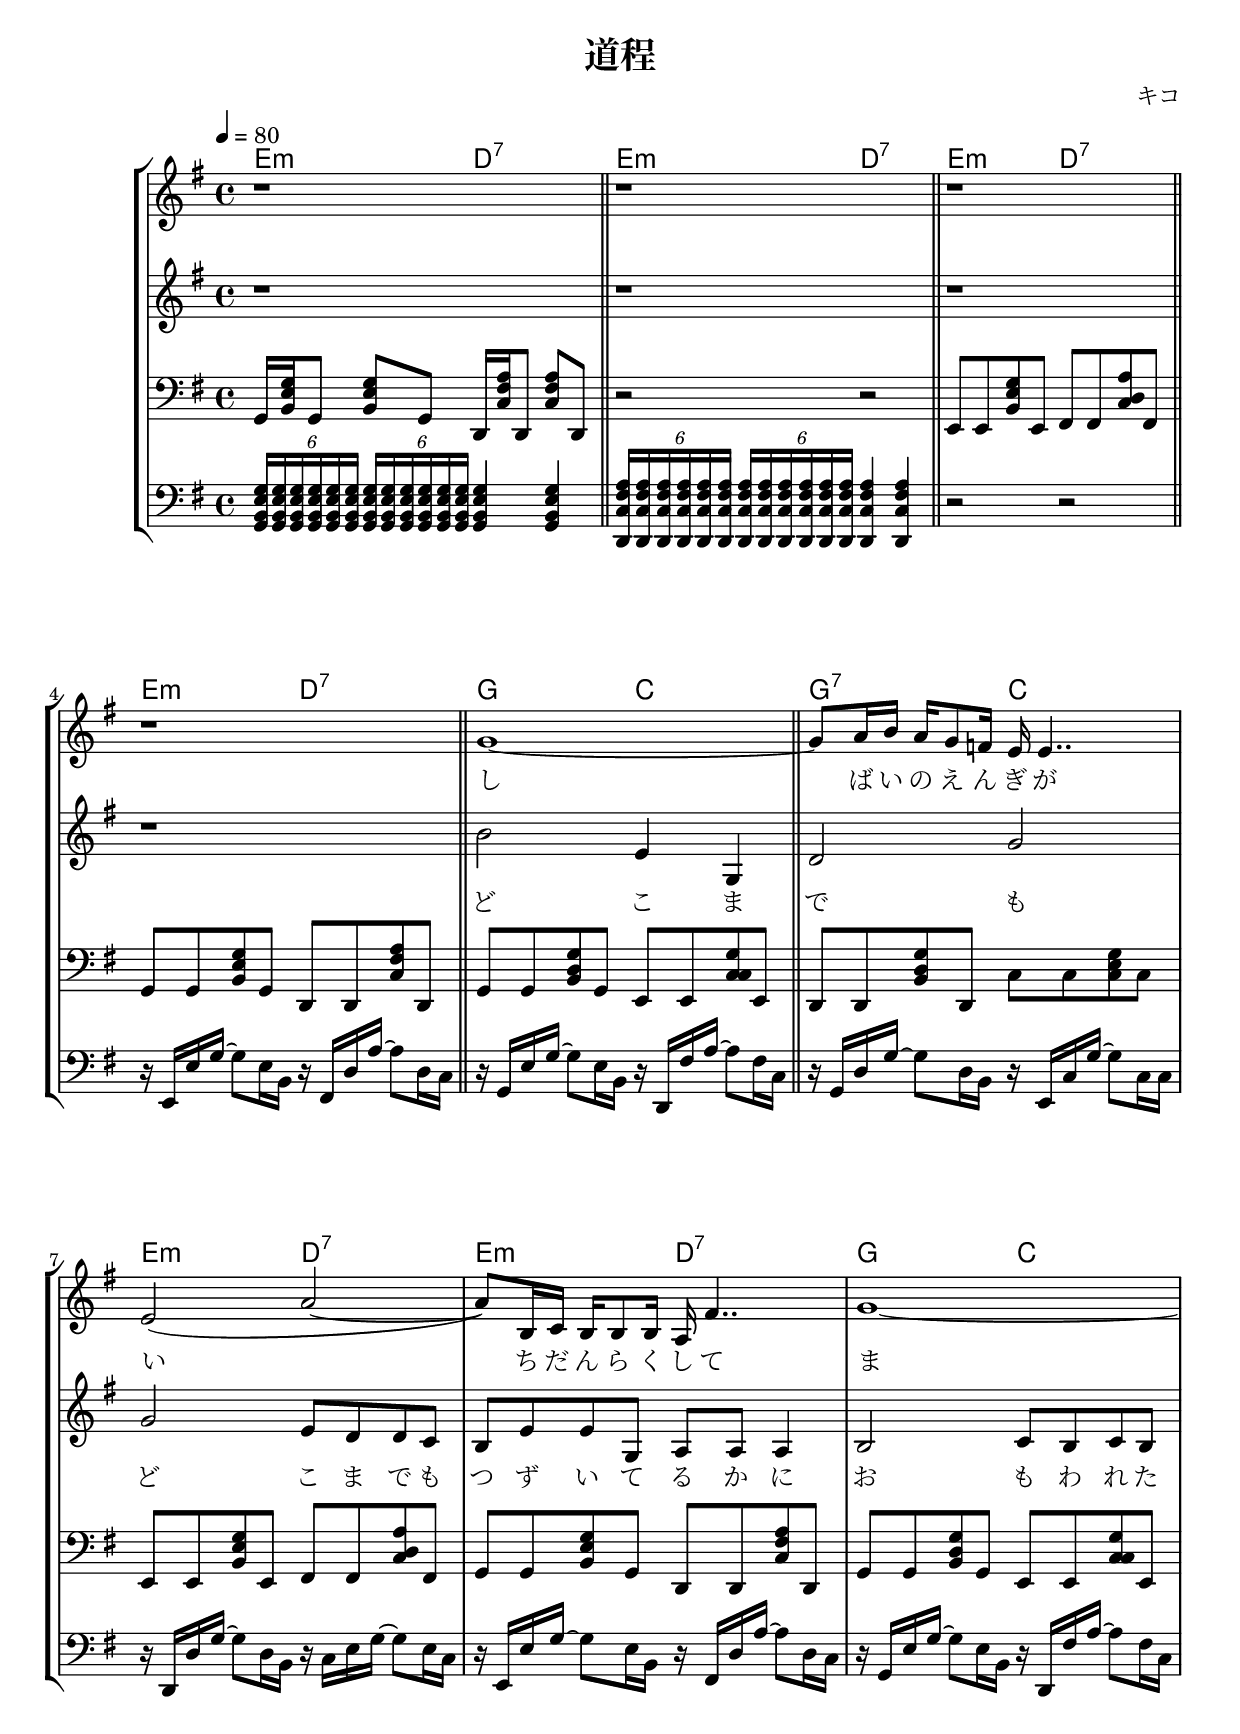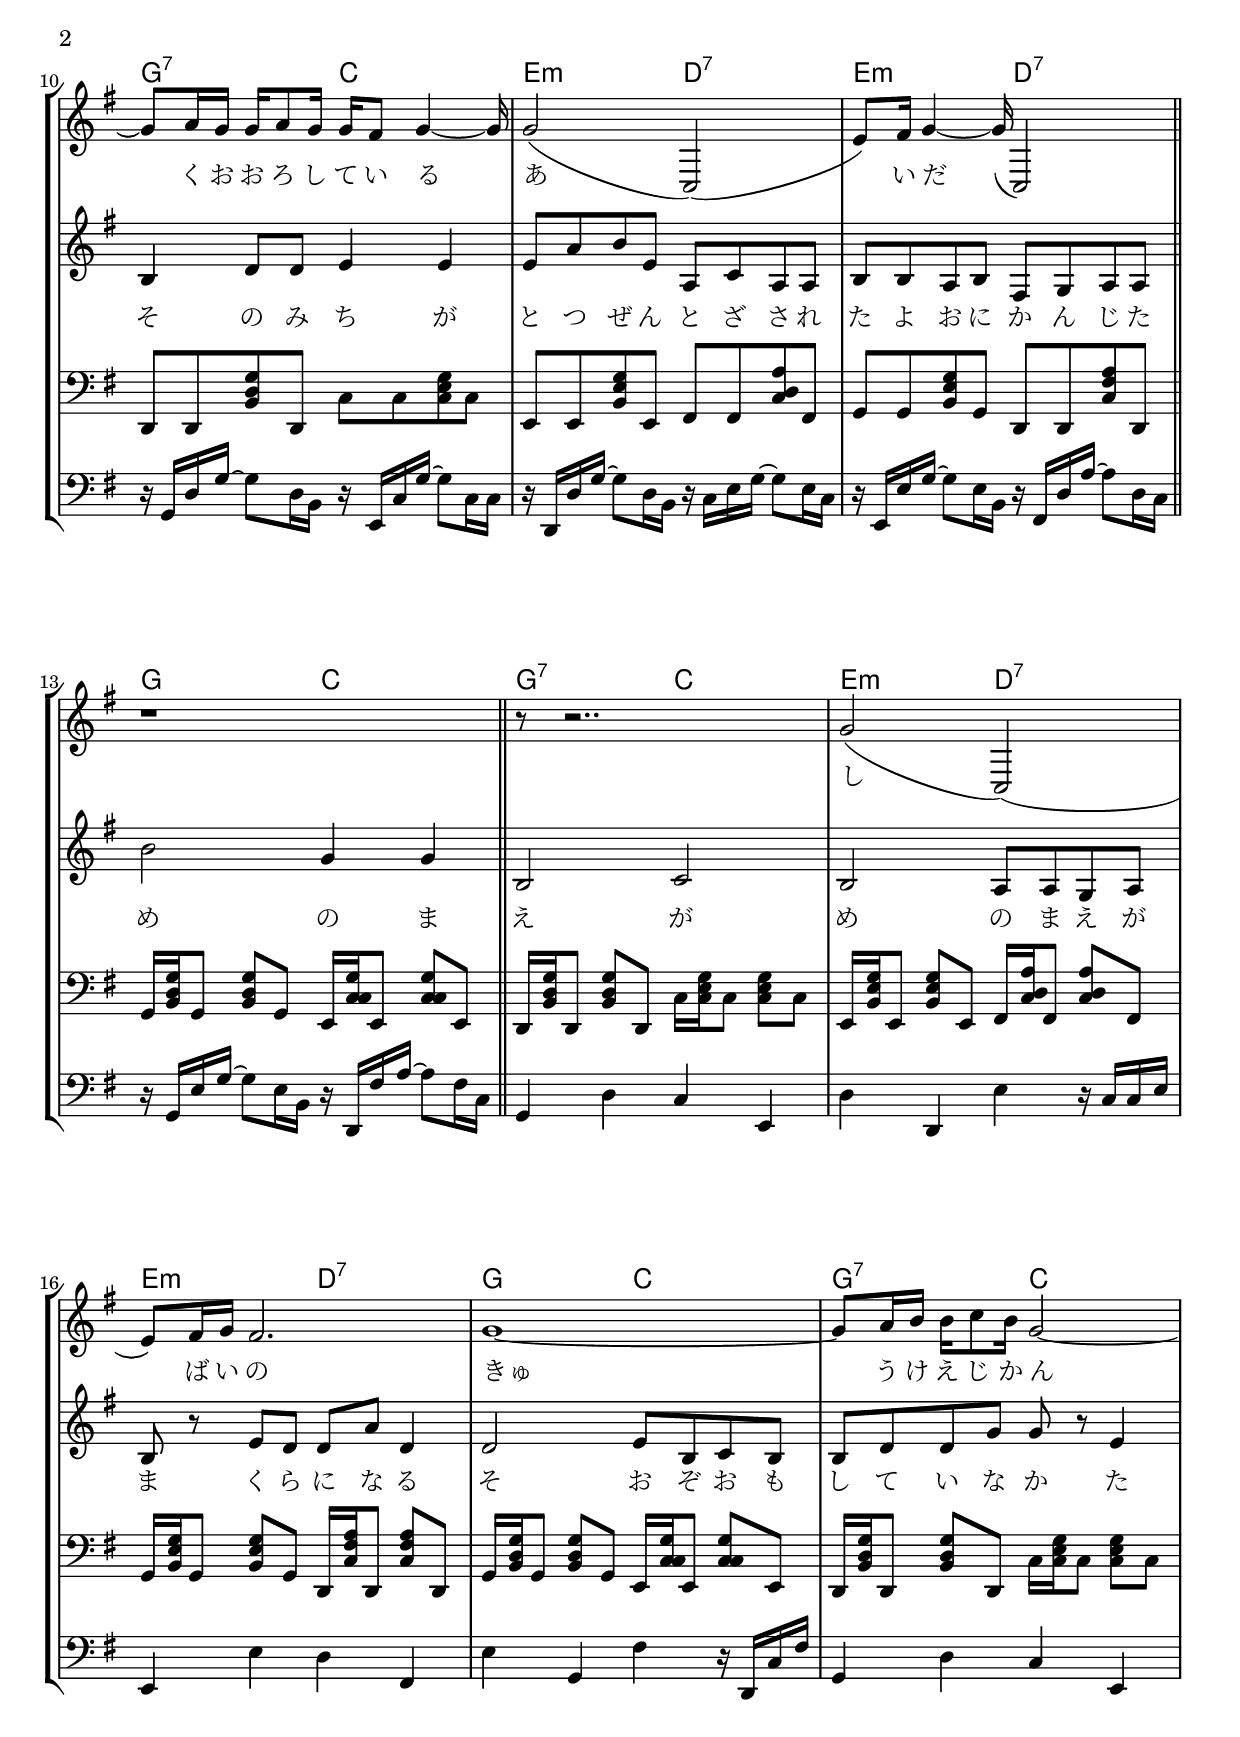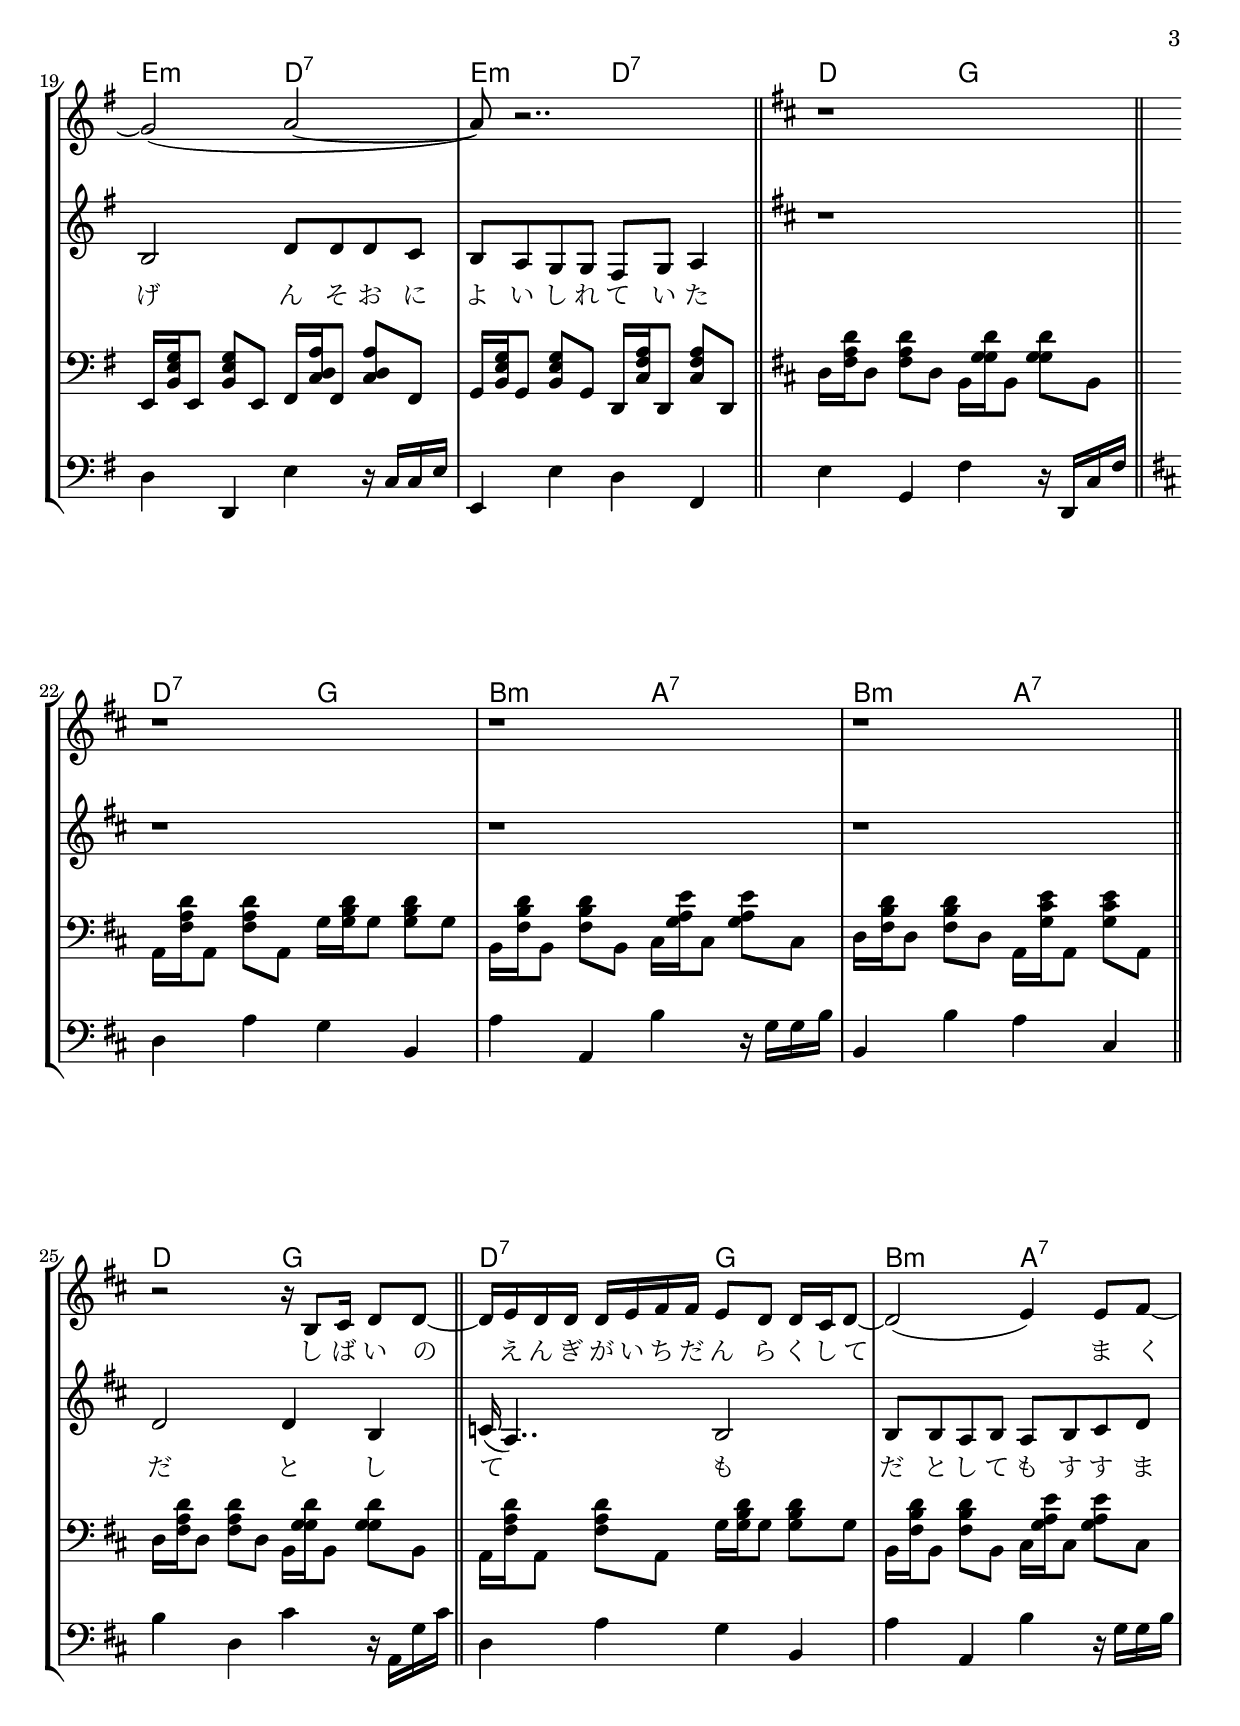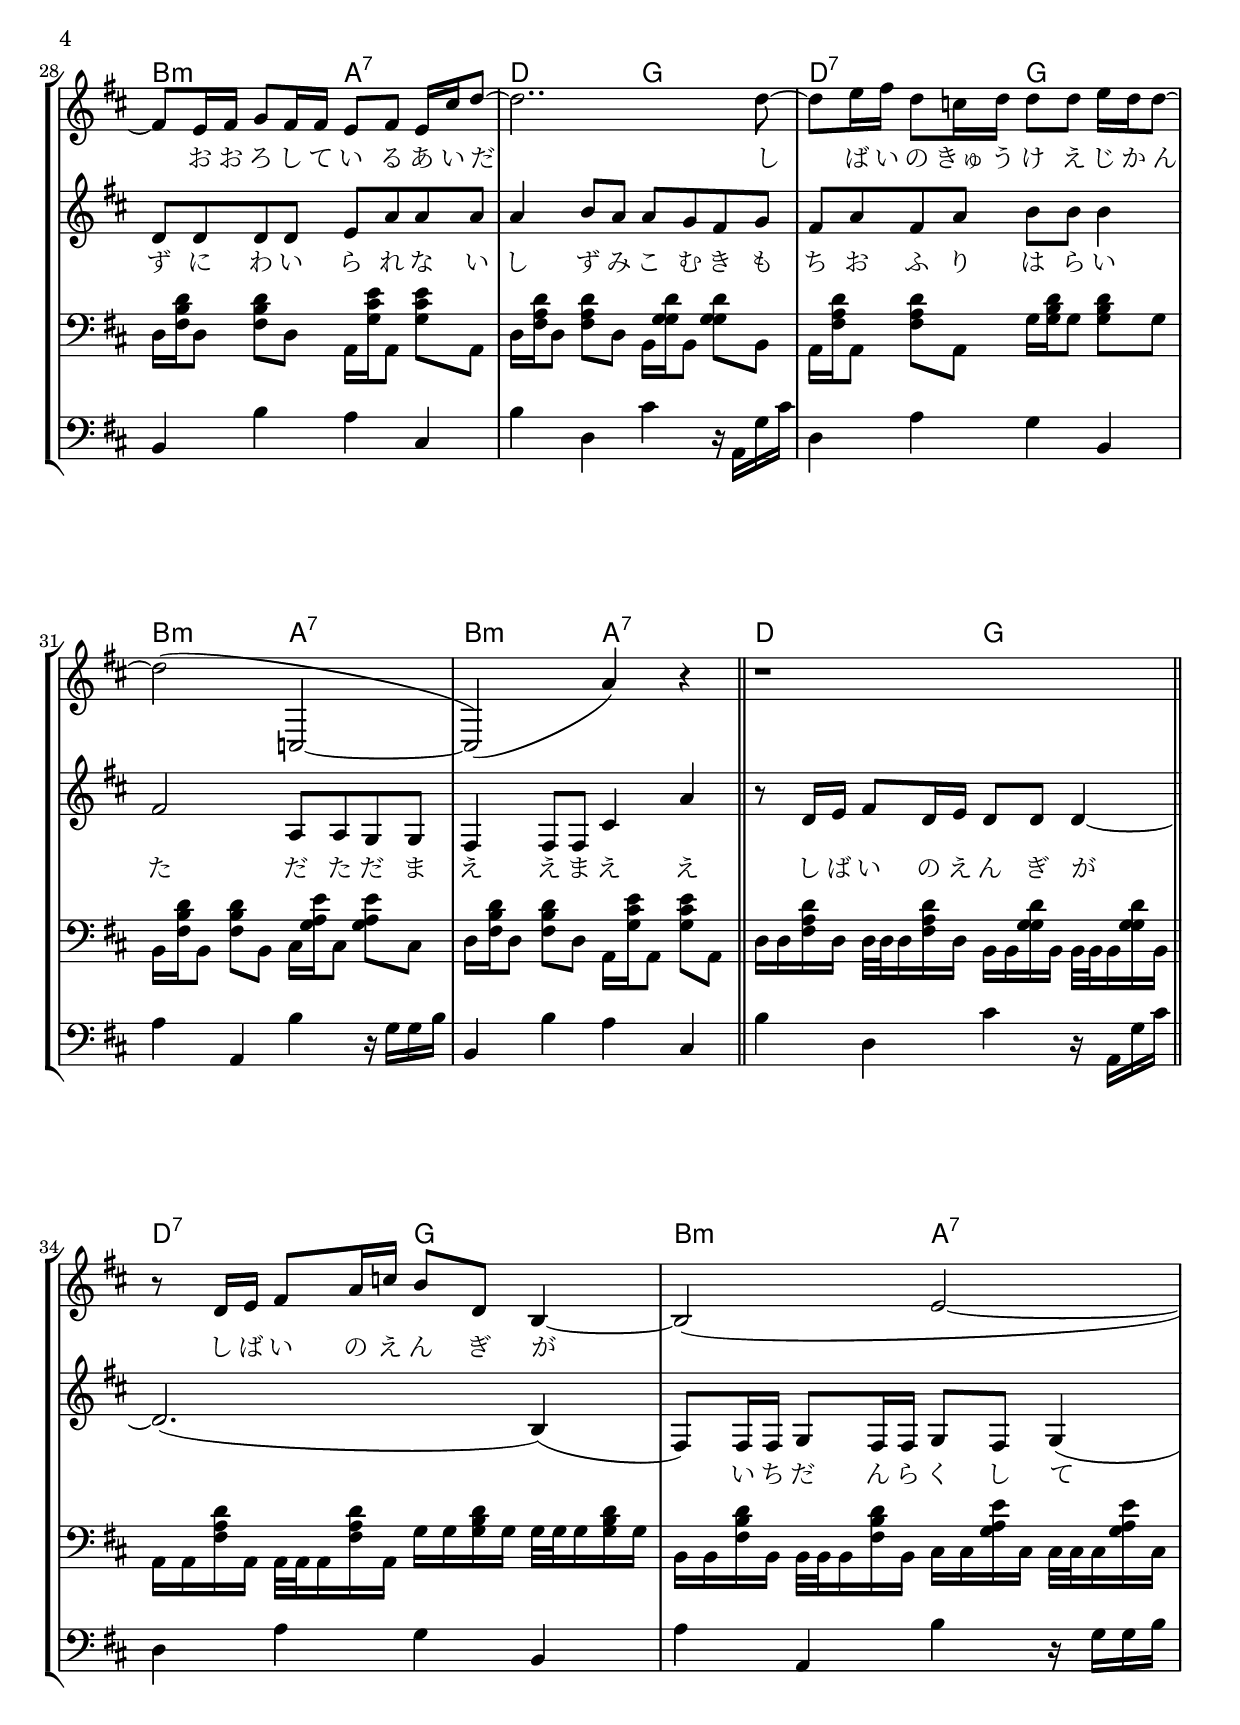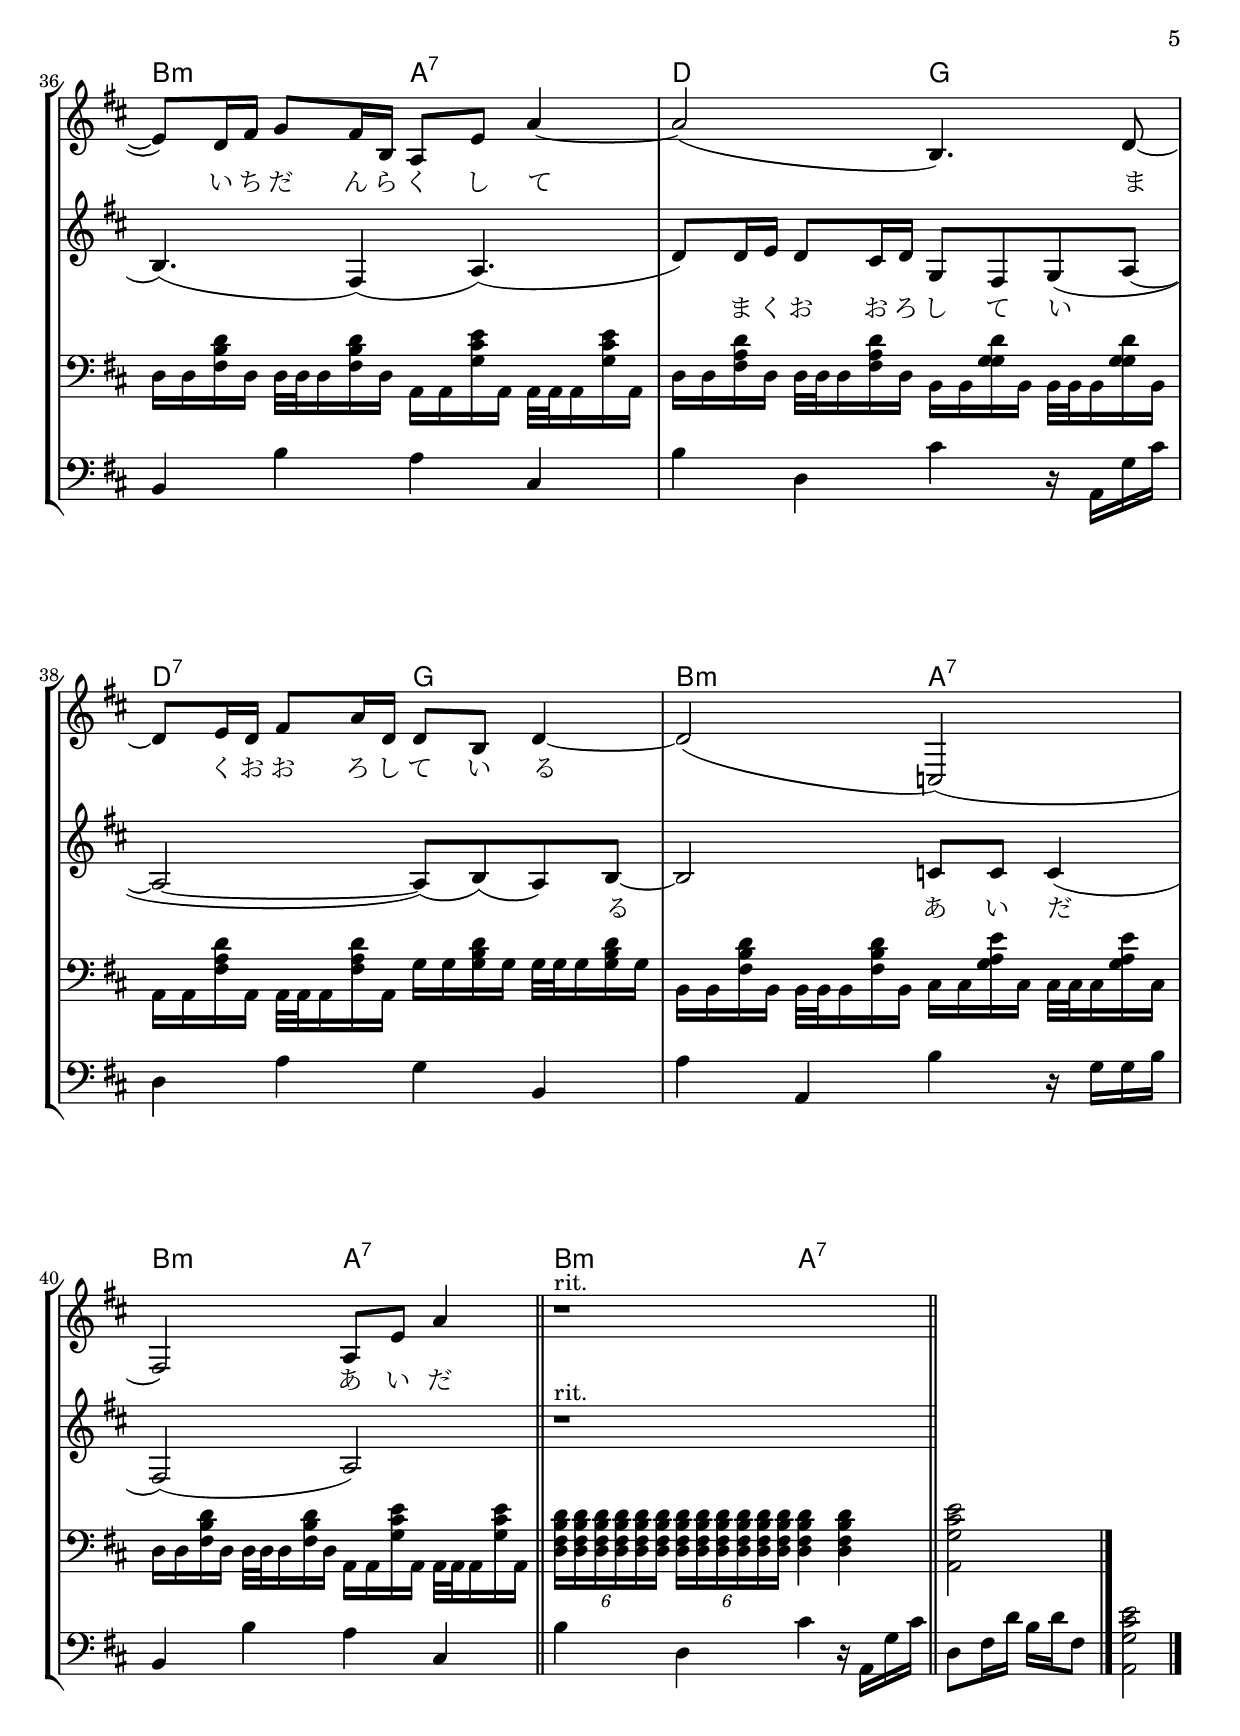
\version "2.12.1"

\header {
	title = \markup {道程}
	composer = \markup \center-column {キコ}
}

harmony = \chordmode {
	e2:m d:7 

	e:m d:7 

	e:m d:7 e:m d:7 

	g c g:7 c e:m d:7 e:m d:7 g c g:7 c e:m d:7 e:m d:7 

	g c g:7 c e:m d:7 e:m d:7 g c g:7 c e:m d:7 e:m d:7 

	d g d:7 g b:m a:7 b:m a:7 

	d g d:7 g b:m a:7 b:m a:7 d g d:7 g b:m a:7 b:m a:7 

	d g d:7 g b:m a:7 b:m a:7 d g d:7 g b:m a:7 b:m a:7 

	b:m a:7 
}

melody = {
	\key g \major
	\tempo 4 = 80
	r1   
	r1   
	r1 | r1   
	\set Staff.midiInstrument = #"Electric Piano 1"
	\set Staff.midiMinimumVolume = #0.7
	\set Staff.midiMaximumVolume = #0.9
	g'1~ 
	g'8  a'16  b'16  a'16  g'8  f'16  e'16  e'4.. 
	e'2  (a'2~ 
	a'8)  b16  c'16  b16  b8  b16  a16  fis'4.. 
	g'1~ 
	g'8  a'16  g'16  g'16  a'8  g'16  g'16  fis'8  g'4~g'16 
	g'2  (c2) 
	(e'8)  fis'16  g'4~g'16  (c2)
	\set Staff.midiInstrument = #"Electric Guitar (clean)"
	\set Staff.midiMinimumVolume = #0.7
	\set Staff.midiMaximumVolume = #0.9
	r1
r8 r2.. 
	g'2  (c2) 
	(e'8)  fis'16  g'16  fis'2. 
	g'1~ 
	g'8  a'16  b'16  b'16  c''8  b'16  g'2~ 
	g'2  (a'2~ 
	a'8)  r2..
	\key d \major
	r1 | r1 | r1 | r1   
	\set Staff.midiInstrument = #"Choir Aahs"
	\set Staff.midiMinimumVolume = #0.7
	\set Staff.midiMaximumVolume = #0.9
	r2 r16 b8  cis'16  d'8  d'8~ 
	d'16  e'16  d'16  d'16  d'16  e'16  fis'16  fis'16  e'8  d'8  d'16  cis'16  d'8~ 
	d'2  (e'4)  e'8  fis'8~ 
	fis'8  e'16  fis'16  g'8  fis'16  fis'16  e'8  fis'8  e'16  cis''16  d''8~ 
	d''2..  d''8~ 
	d''8  e''16  fis''16  d''8  c''16  d''16  d''8  d''8  e''16  d''16  d''8~ 
	d''2  (c2~ 
	c2)  (a'4)  r4
	\set Staff.midiInstrument = #"Electric Piano 1"
	\set Staff.midiMinimumVolume = #0.7
	\set Staff.midiMaximumVolume = #0.9
	r1
r8 d'16  e'16  fis'8  a'16  c''16  b'8  d'8  b4~ 
	b2  (e'2~ 
	e'8)  d'16  fis'16  g'8  fis'16  b16  a8  e'8  a'4~ 
	a'2  (b4.)  d'8~ 
	d'8  e'16  d'16  fis'8  a'16  d'16  d'8  b8  d'4~ 
	d'2  (c2) 
	(fis2)  a8  e'8  a'4
	r1^"rit." \bar "|."
}

words = \lyricmode {
	
	
	
	し  ば  い  の  え  ん  ぎ  が  い  ち  だ  ん  ら  く  し  て  ま  く  お  お  ろ  し  て  い  る  あ  い  だ  
	し  ば  い  の  きゅ  う  け  え  じ  か  ん  
	
	し  ば  い  の  え  ん  ぎ  が  い  ち  だ  ん  ら  く  し  て  ま  く  お  お  ろ  し  て  い  る  あ  い  だ  し  ば  い  の  きゅ  う  け  え  じ  か  ん  
	し  ば  い  の  え  ん  ぎ  が  い  ち  だ  ん  ら  く  し  て  ま  く  お  お  ろ  し  て  い  る  あ  い  だ  
	
}

secondmelody = {
	\key g \major
	\tempo 4 = 80
	r1   
	r1   
	r1 | r1   
	\set Staff.midiInstrument = #"mmi0.48"
	\set Staff.midiMinimumVolume = #0.7
	\set Staff.midiMaximumVolume = #0.9
	b'2  e'4  g4 
	d'2  g'2 
	g'2  e'8  d'8  d'8  c'8 
	b8  e'8  e'8  g8  a8  a8  a4 
	b2  c'8  b8  c'8  b8 
	b4  d'8  d'8  e'4  e'4 
	e'8  a'8  b'8  e'8  a8  c'8  a8  a8 
	b8  b8  a8  b8  fis8  g8  a8  a8
	\set Staff.midiInstrument = #"mmi0.48"
	\set Staff.midiMinimumVolume = #0.7
	\set Staff.midiMaximumVolume = #0.9
	b'2  g'4  g'4 
	b2  c'2 
	b2  a8  a8  g8  a8 
	b8  r8  e'8  d'8  d'8  a'8  d'4 
	d'2  e'8  b8  c'8  b8 
	b8  d'8  d'8  g'8  g'8  r8  e'4 
	b2  d'8  d'8  d'8  c'8 
	b8  a8  g8  g8  fis8  g8  a4
	\key d \major
	r1 | r1 | r1 | r1   
	\set Staff.midiInstrument = #"mmi0.48"
	\set Staff.midiMinimumVolume = #0.7
	\set Staff.midiMaximumVolume = #0.9
	d'2  d'4  b4 
	c'16  (a4..)  b2 
	b8  b8  a8  b8  a8  b8  cis'8  d'8 
	d'8  d'8  d'8  d'8  e'8  a'8  a'8  a'8 
	a'4  b'8  a'8  a'8  g'8  fis'8  g'8 
	fis'8  a'8  fis'8  a'8  b'8  b'8  b'4 
	fis'2  a8  a8  g8  g8 
	fis4  fis8  fis8  cis'4  a'4
	\set Staff.midiInstrument = #"Electric Piano 1"
	\set Staff.midiMinimumVolume = #0.7
	\set Staff.midiMaximumVolume = #0.9
	r8 d'16  e'16  fis'8  d'16  e'16  d'8  d'8  d'4~ 
	d'2.  (b4) 
	(fis8)  fis16  fis16  g8  fis16  fis16  g8  fis8  g4 
	(b4.)  (fis4)  (a4.) 
	(d'8)  d'16  e'16  d'8  cis'16  d'16  g8  fis8  g8  (a8~ 
	a2~a8)  (b8)  (a8)  b8~ 
	b2  c'8  c'8  c'4 
	(fis2)  (a2)
	r1^"rit." \bar "|."
}

secondwords = \lyricmode {
	
	
	
	ど  こ  ま  で  も  ど  こ  ま  で  も  つ  ず  い  て  る  か  に  お  も  わ  れ  た  そ  の  み  ち  が  と  つ  ぜ  ん  と  ざ  さ  れ  た  よ  お  に  か  ん  じ  た  
	め  の  ま  え  が  め  の  ま  え  が  ま  く  ら  に  な  る  そ  お  ぞ  お  も  し  て  い  な  か  た  げ  ん  そ  お  に  よ  い  し  れ  て  い  た  
	
	だ  と  し  て  も  だ  と  し  て  も  す  す  ま  ず  に  わ  い  ら  れ  な  い  し  ず  み  こ  む  き  も  ち  お  ふ  り  は  ら  い  た  だ  た  だ  ま  え  え  ま  え  え  
	し  ば  い  の  え  ん  ぎ  が  い  ち  だ  ん  ら  く  し  て  ま  く  お  お  ろ  し  て  い  る  あ  い  だ  
	
}

tempochange = {
	\tempo 4 = 80
	r1 \bar "||"
	\tempo 4 = 80
	r1 \bar "||"
	\tempo 4 = 80
	r1 | r1 \bar "||"
	\tempo 4 = 80
	r1 | r1 | r1 | r1 | r1 | r1 | r1 | r1 \bar "||"
	\tempo 4 = 80
	r1 | r1 | r1 | r1 | r1 | r1 | r1 | r1 \bar "||"
	\tempo 4 = 80
	r1 | r1 | r1 | r1 \bar "||"
	\tempo 4 = 80
	r1 | r1 | r1 | r1 | r1 | r1 | r1 | r1 \bar "||"
	\tempo 4 = 80
	r1 | r1 | r1 | r1 | r1 | r1 | r1 | r1 \bar "||"
	\tempo 4 = 80
	\tempo 4 = 60 r2 \tempo 4 = 53 r2 \bar "|."
}

mainacc = {
	\clef bass
	\set Staff.midiInstrument = #"Guitar Fret Noise"
	\set Staff.midiMinimumVolume = #0.3
	\set Staff.midiMaximumVolume = #0.6
	\key g \major
	\tempo 4 = 80
	g,16 <b, e g>16 g,8 <b, e g>8 g,8
	d,16 <c fis a>16 d,8 <c fis a>8 d,8
	\bar "||"

	\set Staff.midiInstrument = #"Acoustic grand"
	\set Staff.midiMinimumVolume = #0.3
	\set Staff.midiMaximumVolume = #0.6
	r2
	r2
	\bar "||"

	\set Staff.midiInstrument = #"Overdriven Guitar"
	\set Staff.midiMinimumVolume = #0.3
	\set Staff.midiMaximumVolume = #0.6
	e,8 e,8 <b, e g>8 e,8
	fis,8 fis,8 <c d a>8 fis,8
	g,8 g,8 <b, e g>8 g,8
	d,8 d,8 <c fis a>8 d,8
	\bar "||"

	\set Staff.midiInstrument = #"Overdriven Guitar"
	\set Staff.midiMinimumVolume = #0.3
	\set Staff.midiMaximumVolume = #0.6
	g,8 g,8 <b, d g>8 g,8
	e,8 e,8 <c c g>8 e,8
	d,8 d,8 <b, d g>8 d,8
	c8 c8 <c e g>8 c8
	e,8 e,8 <b, e g>8 e,8
	fis,8 fis,8 <c d a>8 fis,8
	g,8 g,8 <b, e g>8 g,8
	d,8 d,8 <c fis a>8 d,8
	g,8 g,8 <b, d g>8 g,8
	e,8 e,8 <c c g>8 e,8
	d,8 d,8 <b, d g>8 d,8
	c8 c8 <c e g>8 c8
	e,8 e,8 <b, e g>8 e,8
	fis,8 fis,8 <c d a>8 fis,8
	g,8 g,8 <b, e g>8 g,8
	d,8 d,8 <c fis a>8 d,8
	\bar "||"

	\set Staff.midiInstrument = #"Electric Piano 1"
	\set Staff.midiMinimumVolume = #0.3
	\set Staff.midiMaximumVolume = #0.6
	g,16 <b, d g>16 g,8 <b, d g>8 g,8
	e,16 <c c g>16 e,8 <c c g>8 e,8
	d,16 <b, d g>16 d,8 <b, d g>8 d,8
	c16 <c e g>16 c8 <c e g>8 c8
	e,16 <b, e g>16 e,8 <b, e g>8 e,8
	fis,16 <c d a>16 fis,8 <c d a>8 fis,8
	g,16 <b, e g>16 g,8 <b, e g>8 g,8
	d,16 <c fis a>16 d,8 <c fis a>8 d,8
	g,16 <b, d g>16 g,8 <b, d g>8 g,8
	e,16 <c c g>16 e,8 <c c g>8 e,8
	d,16 <b, d g>16 d,8 <b, d g>8 d,8
	c16 <c e g>16 c8 <c e g>8 c8
	e,16 <b, e g>16 e,8 <b, e g>8 e,8
	fis,16 <c d a>16 fis,8 <c d a>8 fis,8
	g,16 <b, e g>16 g,8 <b, e g>8 g,8
	d,16 <c fis a>16 d,8 <c fis a>8 d,8
	\bar "||"

	\set Staff.midiInstrument = #"Electric Piano 1"
	\set Staff.midiMinimumVolume = #0.3
	\set Staff.midiMaximumVolume = #0.6
	\key d \major
	d16 <fis a d'>16 d8 <fis a d'>8 d8
	b,16 <g g d'>16 b,8 <g g d'>8 b,8
	a,16 <fis a d'>16 a,8 <fis a d'>8 a,8
	g16 <g b d'>16 g8 <g b d'>8 g8
	b,16 <fis b d'>16 b,8 <fis b d'>8 b,8
	cis16 <g a e'>16 cis8 <g a e'>8 cis8
	d16 <fis b d'>16 d8 <fis b d'>8 d8
	a,16 <g cis' e'>16 a,8 <g cis' e'>8 a,8
	\bar "||"

	\set Staff.midiInstrument = #"Electric Guitar (clean)"
	\set Staff.midiMinimumVolume = #0.3
	\set Staff.midiMaximumVolume = #0.6
	d16 <fis a d'>16 d8 <fis a d'>8 d8
	b,16 <g g d'>16 b,8 <g g d'>8 b,8
	a,16 <fis a d'>16 a,8 <fis a d'>8 a,8
	g16 <g b d'>16 g8 <g b d'>8 g8
	b,16 <fis b d'>16 b,8 <fis b d'>8 b,8
	cis16 <g a e'>16 cis8 <g a e'>8 cis8
	d16 <fis b d'>16 d8 <fis b d'>8 d8
	a,16 <g cis' e'>16 a,8 <g cis' e'>8 a,8
	d16 <fis a d'>16 d8 <fis a d'>8 d8
	b,16 <g g d'>16 b,8 <g g d'>8 b,8
	a,16 <fis a d'>16 a,8 <fis a d'>8 a,8
	g16 <g b d'>16 g8 <g b d'>8 g8
	b,16 <fis b d'>16 b,8 <fis b d'>8 b,8
	cis16 <g a e'>16 cis8 <g a e'>8 cis8
	d16 <fis b d'>16 d8 <fis b d'>8 d8
	a,16 <g cis' e'>16 a,8 <g cis' e'>8 a,8
	\bar "||"

	\set Staff.midiInstrument = #"Electric Bass (pick)"
	\set Staff.midiMinimumVolume = #0.3
	\set Staff.midiMaximumVolume = #0.6
	d16 d16 <fis a d'>16 d16   d32 d32 d16 <fis a d'>16 d16
	b,16 b,16 <g g d'>16 b,16   b,32 b,32 b,16 <g g d'>16 b,16
	a,16 a,16 <fis a d'>16 a,16   a,32 a,32 a,16 <fis a d'>16 a,16
	g16 g16 <g b d'>16 g16   g32 g32 g16 <g b d'>16 g16
	b,16 b,16 <fis b d'>16 b,16   b,32 b,32 b,16 <fis b d'>16 b,16
	cis16 cis16 <g a e'>16 cis16   cis32 cis32 cis16 <g a e'>16 cis16
	d16 d16 <fis b d'>16 d16   d32 d32 d16 <fis b d'>16 d16
	a,16 a,16 <g cis' e'>16 a,16   a,32 a,32 a,16 <g cis' e'>16 a,16
	d16 d16 <fis a d'>16 d16   d32 d32 d16 <fis a d'>16 d16
	b,16 b,16 <g g d'>16 b,16   b,32 b,32 b,16 <g g d'>16 b,16
	a,16 a,16 <fis a d'>16 a,16   a,32 a,32 a,16 <fis a d'>16 a,16
	g16 g16 <g b d'>16 g16   g32 g32 g16 <g b d'>16 g16
	b,16 b,16 <fis b d'>16 b,16   b,32 b,32 b,16 <fis b d'>16 b,16
	cis16 cis16 <g a e'>16 cis16   cis32 cis32 cis16 <g a e'>16 cis16
	d16 d16 <fis b d'>16 d16   d32 d32 d16 <fis b d'>16 d16
	a,16 a,16 <g cis' e'>16 a,16   a,32 a,32 a,16 <g cis' e'>16 a,16
	\bar "||"

	\set Staff.midiInstrument = #"Slap Bass 1"
	\set Staff.midiMinimumVolume = #0.3
	\set Staff.midiMaximumVolume = #0.6
	\tuplet 6/4 { <d fis b d'>16 <d fis b d'>16 <d fis b d'>16 <d fis b d'>16 <d fis b d'>16 <d fis b d'>16 } \tuplet 6/4 { <d fis b d'>16 <d fis b d'>16 <d fis b d'>16 <d fis b d'>16 <d fis b d'>16 <d fis b d'>16 } <d fis b d'>4 <d fis b d'>4
	<a, g cis' e'>2
	\bar "|."
}

subacc = {
	\clef bass
	\set Staff.midiInstrument = #"Electric Bass (pick)"
	\set Staff.midiMinimumVolume = #0.3
	\set Staff.midiMaximumVolume = #0.6
	\key g \major
	\tempo 4 = 80
	\tuplet 6/4 { <g, b, e g>16 <g, b, e g>16 <g, b, e g>16 <g, b, e g>16 <g, b, e g>16 <g, b, e g>16 } \tuplet 6/4 { <g, b, e g>16 <g, b, e g>16 <g, b, e g>16 <g, b, e g>16 <g, b, e g>16 <g, b, e g>16 } <g, b, e g>4 <g, b, e g>4
	\tuplet 6/4 { <d, c fis a>16 <d, c fis a>16 <d, c fis a>16 <d, c fis a>16 <d, c fis a>16 <d, c fis a>16 } \tuplet 6/4 { <d, c fis a>16 <d, c fis a>16 <d, c fis a>16 <d, c fis a>16 <d, c fis a>16 <d, c fis a>16 } <d, c fis a>4 <d, c fis a>4
	\bar "||"

	\set Staff.midiInstrument = #"Acoustic grand"
	\set Staff.midiMinimumVolume = #0.3
	\set Staff.midiMaximumVolume = #0.6
	r2
	r2
	\bar "||"

	\set Staff.midiInstrument = #"Electric Bass (finger)"
	\set Staff.midiMinimumVolume = #0.3
	\set Staff.midiMaximumVolume = #0.6
	r16 e,16 e16 g16~ g8 e16 b,16
	r16 fis,16 d16 a16~ a8 d16 c16
	r16 g,16 e16 g16~ g8 e16 b,16
	r16 d,16 fis16 a16~ a8 fis16 c16
	\bar "||"

	\set Staff.midiInstrument = #"Electric Bass (finger)"
	\set Staff.midiMinimumVolume = #0.3
	\set Staff.midiMaximumVolume = #0.6
	r16 g,16 d16 g16~ g8 d16 b,16
	r16 e,16 c16 g16~ g8 c16 c16
	r16 d,16 d16 g16~ g8 d16 b,16
	r16 c16 e16 g16~ g8 e16 c16
	r16 e,16 e16 g16~ g8 e16 b,16
	r16 fis,16 d16 a16~ a8 d16 c16
	r16 g,16 e16 g16~ g8 e16 b,16
	r16 d,16 fis16 a16~ a8 fis16 c16
	r16 g,16 d16 g16~ g8 d16 b,16
	r16 e,16 c16 g16~ g8 c16 c16
	r16 d,16 d16 g16~ g8 d16 b,16
	r16 c16 e16 g16~ g8 e16 c16
	r16 e,16 e16 g16~ g8 e16 b,16
	r16 fis,16 d16 a16~ a8 d16 c16
	r16 g,16 e16 g16~ g8 e16 b,16
	r16 d,16 fis16 a16~ a8 fis16 c16
	\bar "||"

	\set Staff.midiInstrument = #"Electric Bass (pick)"
	\set Staff.midiMinimumVolume = #0.3
	\set Staff.midiMaximumVolume = #0.6
	g,4 d4
	c4 e,4
	d4 d,4
	e4 r16 c16 c16 e16
	e,4 e4
	d4 fis,4
	e4 g,4
	fis4 r16 d,16 c16 fis16
	g,4 d4
	c4 e,4
	d4 d,4
	e4 r16 c16 c16 e16
	e,4 e4
	d4 fis,4
	e4 g,4
	fis4 r16 d,16 c16 fis16
	\bar "||"

	\set Staff.midiInstrument = #"Electric Bass (pick)"
	\set Staff.midiMinimumVolume = #0.3
	\set Staff.midiMaximumVolume = #0.6
	\key d \major
	d4 a4
	g4 b,4
	a4 a,4
	b4 r16 g16 g16 b16
	b,4 b4
	a4 cis4
	b4 d4
	cis'4 r16 a,16 g16 cis'16
	\bar "||"

	\set Staff.midiInstrument = #"Electric Piano 1"
	\set Staff.midiMinimumVolume = #0.3
	\set Staff.midiMaximumVolume = #0.6
	d4 a4
	g4 b,4
	a4 a,4
	b4 r16 g16 g16 b16
	b,4 b4
	a4 cis4
	b4 d4
	cis'4 r16 a,16 g16 cis'16
	d4 a4
	g4 b,4
	a4 a,4
	b4 r16 g16 g16 b16
	b,4 b4
	a4 cis4
	b4 d4
	cis'4 r16 a,16 g16 cis'16
	\bar "||"

	\set Staff.midiInstrument = #"Electric Guitar (clean)"
	\set Staff.midiMinimumVolume = #0.3
	\set Staff.midiMaximumVolume = #0.6
	d4 a4
	g4 b,4
	a4 a,4
	b4 r16 g16 g16 b16
	b,4 b4
	a4 cis4
	b4 d4
	cis'4 r16 a,16 g16 cis'16
	d4 a4
	g4 b,4
	a4 a,4
	b4 r16 g16 g16 b16
	b,4 b4
	a4 cis4
	b4 d4
	cis'4 r16 a,16 g16 cis'16
	\bar "||"

	\set Staff.midiInstrument = #"Reverse Cymbal"
	\set Staff.midiMinimumVolume = #0.3
	\set Staff.midiMaximumVolume = #0.6
	d8 fis16 d' b d' fis8
	<a, g cis' e'>2
	\bar "|."
}

percA = {
	\drummode {
	\times 16/24{ hh4. hh1 r8 } \bar "||"
	\times 16/12{ cymr8. cymr8 cymr4. r16 } \bar "||"
	\times 16/12{ cymr8. cymr8 cymr16 cymr8. cymr8 cymr16 } |\times 16/12{ cymr8. cymr8 cymr4. r16 } \bar "||"
	\times 16/12{ cymr8. cymr8 cymr16 cymr8. cymr8 cymr16 } |\times 16/12{ r8. cymr8 cymr16 cymr8. cymr8 cymr16 } |\times 16/12{ cymr8. cymr8 cymr16 cymr8. cymr8 cymr16 } |\times 16/12{ r8. cymr8 cymr16 cymr8. cymr8 cymr16 } |\times 16/12{ cymr8. cymr8 cymr16 cymr8. cymr8 cymr16 } |\times 16/12{ r8. cymr8 cymr16 cymr8. cymr8 cymr16 } |\times 16/12{ cymr8. cymr8 cymr16 cymr8. cymr8 cymr16 } |\times 16/12{ cymr8. cymr8 cymr4. r16 } \bar "||"
	\times 16/12{ cymr8. cymr8 cymr16 cymr8. cymr8 cymr16 } |\times 16/12{ r8. cymr8 cymr16 cymr8. cymr8 cymr16 } |\times 16/12{ cymr8. cymr8 cymr16 cymr8. cymr8 cymr16 } |\times 16/12{ r8. cymr8 cymr16 cymr8. cymr8 cymr16 } |\times 16/12{ cymr8. cymr8 cymr16 cymr8. cymr8 cymr16 } |\times 16/12{ r8. cymr8 cymr16 cymr8. cymr8 cymr16 } |\times 16/12{ cymr8. cymr8 cymr16 cymr8. cymr8 cymr16 } |\times 16/12{ cymr8. cymr8 cymr4. r16 } \bar "||"
	\times 16/12{ cymr8. cymr8 cymr16 cymr8. cymr8 cymr16 } |\times 16/12{ r8. cymr8 cymr16 cymr8. cymr8 cymr16 } |\times 16/12{ cymr8. cymr8 cymr16 cymr8. cymr8 cymr16 } |\times 16/12{ cymr8. cymr8 cymr4. r16 } \bar "||"
	\times 16/12{ cymr8. cymr8 cymr16 cymr8. cymr8 cymr16 } |\times 16/12{ r8. cymr8 cymr16 cymr8. cymr8 cymr16 } |\times 16/12{ cymr8. cymr8 cymr16 cymr8. cymr8 cymr16 } |\times 16/12{ r8. cymr8 cymr16 cymr8. cymr8 cymr16 } |\times 16/12{ cymr8. cymr8 cymr16 cymr8. cymr8 cymr16 } |\times 16/12{ r8. cymr8 cymr16 cymr8. cymr8 cymr16 } |\times 16/12{ cymr8. cymr8 cymr16 cymr8. cymr8 cymr16 } |\times 16/12{ cymr8. cymr8 cymr4. r16 } \bar "||"
	\times 16/12{ cymr8. cymr8 cymr16 cymr8. cymr8 cymr16 } |\times 16/12{ r8. cymr8 cymr16 cymr8. cymr8 cymr16 } |\times 16/12{ cymr8. cymr8 cymr16 cymr8. cymr8 cymr16 } |\times 16/12{ r8. cymr8 cymr16 cymr8. cymr8 cymr16 } |\times 16/12{ cymr8. cymr8 cymr16 cymr8. cymr8 cymr16 } |\times 16/12{ r8. cymr8 cymr16 cymr8. cymr8 cymr16 } |\times 16/12{ cymr8. cymr8 cymr16 cymr8. cymr8 cymr16 } |\times 16/12{ cymr8. cymr8 cymr4. r16 } \bar "||"
	\times 16/24{ hh4. hh1 r8 } \bar "|."
	}
}

percB = {
	\drummode {
	\times 16/24{ r8 sn8 sn4 sn16 sn16 sn4 sn2 r8 } \bar "||"
	\times 16/12{ r2 r8 hhp8 } \bar "||"
	\times 16/12{ r2 r8 hhp8 } |\times 16/12{ r2. } \bar "||"
	\times 16/12{ r2 r8 hhp8 } |\times 16/12{ r2. } |\times 16/12{ r2 r8 hhp8 } |\times 16/12{ hhp2. } |\times 16/12{ r2 r8 hhp8 } |\times 16/12{ r2. } |\times 16/12{ r2 r8 hhp8 } |\times 16/12{ hhp2. } \bar "||"
	\times 16/12{ r2 r8 hhp8 } |\times 16/12{ r2. } |\times 16/12{ r2 r8 hhp8 } |\times 16/12{ hhp2. } |\times 16/12{ r2 r8 hhp8 } |\times 16/12{ r2. } |\times 16/12{ r2 r8 hhp8 } |\times 16/12{ hhp2. } \bar "||"
	\times 16/12{ r2 r8 hhp8 } |\times 16/12{ r2. } |\times 16/12{ r2 r8 hhp8 } |\times 16/12{ hhp2. } \bar "||"
	\times 16/12{ r2 r8 hhp8 } |\times 16/12{ r2. } |\times 16/12{ r2 r8 hhp8 } |\times 16/12{ hhp2. } |\times 16/12{ r2 r8 hhp8 } |\times 16/12{ r2. } |\times 16/12{ r2 r8 hhp8 } |\times 16/12{ hhp2. } \bar "||"
	\times 16/12{ r2 r8 hhp8 } |\times 16/12{ r2. } |\times 16/12{ r2 r8 hhp8 } |\times 16/12{ hhp2. } |\times 16/12{ r2 r8 hhp8 } |\times 16/12{ r2. } |\times 16/12{ r2 r8 hhp8 } |\times 16/12{ hhp2. } \bar "||"
	\times 16/24{ r8 sn8 sn4 sn16 sn16 sn4 sn2 r8 } \bar "|."
	}
}

percC = {
	\drummode {
	\times 16/24{ bd4. bd4. bd4 bd4. bd8 } \bar "||"
	\times 16/12{ bd4 r16 bd16 bd4. } \bar "||"
	\times 16/12{ bd4. bd4 r16 bd16 } |\times 16/12{ bd4 r16 bd16 bd4. } \bar "||"
	\times 16/12{ bd4. bd4 r16 bd16 } |\times 16/12{ bd4. bd4. } |\times 16/12{ bd4. bd4 r16 bd16 } |\times 16/12{ bd4. bd4 r16 bd16 } |\times 16/12{ bd4. bd4 r16 bd16 } |\times 16/12{ bd4. bd4. } |\times 16/12{ bd4. bd4 r16 bd16 } |\times 16/12{ bd4 r16 bd16 bd4. } \bar "||"
	\times 16/12{ bd4. bd4 r16 bd16 } |\times 16/12{ bd4. bd4. } |\times 16/12{ bd4. bd4 r16 bd16 } |\times 16/12{ bd4. bd4 r16 bd16 } |\times 16/12{ bd4. bd4 r16 bd16 } |\times 16/12{ bd4. bd4. } |\times 16/12{ bd4. bd4 r16 bd16 } |\times 16/12{ bd4 r16 bd16 bd4. } \bar "||"
	\times 16/12{ bd4. bd4 r16 bd16 } |\times 16/12{ bd4. bd4. } |\times 16/12{ bd4. bd4 r16 bd16 } |\times 16/12{ bd4 r16 bd16 bd4. } \bar "||"
	\times 16/12{ bd4. bd4 r16 bd16 } |\times 16/12{ bd4. bd4. } |\times 16/12{ bd4. bd4 r16 bd16 } |\times 16/12{ bd4. bd4 r16 bd16 } |\times 16/12{ bd4. bd4 r16 bd16 } |\times 16/12{ bd4. bd4. } |\times 16/12{ bd4. bd4 r16 bd16 } |\times 16/12{ bd4 r16 bd16 bd4. } \bar "||"
	\times 16/12{ bd4. bd4 r16 bd16 } |\times 16/12{ bd4. bd4. } |\times 16/12{ bd4. bd4 r16 bd16 } |\times 16/12{ bd4. bd4 r16 bd16 } |\times 16/12{ bd4. bd4 r16 bd16 } |\times 16/12{ bd4. bd4. } |\times 16/12{ bd4. bd4 r16 bd16 } |\times 16/12{ bd4 r16 bd16 bd4. } \bar "||"
	\times 16/24{ bd4. bd4. bd4 bd4. bd8 } \bar "|."
	}
}

percD = {
	\drummode {
	\times 16/24{ r1 r2 } \bar "||"
	\times 16/12{ r2. } \bar "||"
	\times 16/12{ r2. } |\times 16/12{ rb2. } \bar "||"
	\times 16/12{ r2. } |\times 16/12{ rb2. } |\times 16/12{ r2. } |\times 16/12{ rb2. } |\times 16/12{ r2. } |\times 16/12{ rb2. } |\times 16/12{ r2. } |\times 16/12{ rb2. } \bar "||"
	\times 16/12{ r2. } |\times 16/12{ rb2. } |\times 16/12{ r2. } |\times 16/12{ rb2. } |\times 16/12{ r2. } |\times 16/12{ rb2. } |\times 16/12{ r2. } |\times 16/12{ rb2. } \bar "||"
	\times 16/12{ r2. } |\times 16/12{ rb2. } |\times 16/12{ r2. } |\times 16/12{ rb2. } \bar "||"
	\times 16/12{ r2. } |\times 16/12{ rb2. } |\times 16/12{ r2. } |\times 16/12{ rb2. } |\times 16/12{ r2. } |\times 16/12{ rb2. } |\times 16/12{ r2. } |\times 16/12{ rb2. } \bar "||"
	\times 16/12{ r2. } |\times 16/12{ rb2. } |\times 16/12{ r2. } |\times 16/12{ rb2. } |\times 16/12{ r2. } |\times 16/12{ rb2. } |\times 16/12{ r2. } |\times 16/12{ rb2. } \bar "||"
	\times 16/24{ r1 r2 } \bar "|."
	}
}

percE = {
	\drummode {
	\times 16/24{ r4 hhp2 hhp2. } \bar "||"
	\times 16/12{ r4. sn8 sn4 } \bar "||"
	r1 |\times 16/12{ r4. sn8 sn4 } \bar "||"
	r1 |r1 |r1 |r1 |r1 |r1 |r1 |\times 16/12{ r4. sn8 sn4 } \bar "||"
	r1 |r1 |r1 |r1 |r1 |r1 |r1 |\times 16/12{ r4. sn8 sn4 } \bar "||"
	r1 |r1 |r1 |\times 16/12{ r4. sn8 sn4 } \bar "||"
	r1 |r1 |r1 |r1 |r1 |r1 |r1 |\times 16/12{ r4. sn8 sn4 } \bar "||"
	r1 |r1 |r1 |r1 |r1 |r1 |r1 |\times 16/12{ r4. sn8 sn4 } \bar "||"
	\times 16/24{ r4 hhp2 hhp2. } \bar "|."
	}
}

percF = {
	\drummode {
	\times 16/24{ r1 r8 tomml8 tomml4 } \bar "||"
	\times 16/12{ r2 r16 tommh16 tommh8 } \bar "||"
	r1 |\times 16/12{ r2 r16 tommh16 tommh8 } \bar "||"
	r1 |r1 |r1 |r1 |r1 |r1 |r1 |\times 16/12{ r2 r16 tommh16 tommh8 } \bar "||"
	r1 |r1 |r1 |r1 |r1 |r1 |r1 |\times 16/12{ r2 r16 tommh16 tommh8 } \bar "||"
	r1 |r1 |r1 |\times 16/12{ r2 r16 tommh16 tommh8 } \bar "||"
	r1 |r1 |r1 |r1 |r1 |r1 |r1 |\times 16/12{ r2 r16 tommh16 tommh8 } \bar "||"
	r1 |r1 |r1 |r1 |r1 |r1 |r1 |\times 16/12{ r2 r16 tommh16 tommh8 } \bar "||"
	\times 16/24{ r1 r8 tomml8 tomml4 } \bar "|."
	}
}

percG = {
	\drummode {
	\times 16/24{ r1 r4. tomfh8 } \bar "||"
	\times 16/12{ r2 r8. toml16 } \bar "||"
	r1 |\times 16/12{ r2 r8. toml16 } \bar "||"
	r1 |r1 |r1 |r1 |r1 |r1 |r1 |\times 16/12{ r2 r8. toml16 } \bar "||"
	r1 |r1 |r1 |r1 |r1 |r1 |r1 |\times 16/12{ r2 r8. toml16 } \bar "||"
	r1 |r1 |r1 |\times 16/12{ r2 r8. toml16 } \bar "||"
	r1 |r1 |r1 |r1 |r1 |r1 |r1 |\times 16/12{ r2 r8. toml16 } \bar "||"
	r1 |r1 |r1 |r1 |r1 |r1 |r1 |\times 16/12{ r2 r8. toml16 } \bar "||"
	\times 16/24{ r1 r4. tomfh8 } \bar "|."
	}
}

\score {
	<<
		\new StaffGroup <<
			\new ChordNames {\harmony}
			\new Voice = "melody" {\melody}
			\new Lyrics \lyricsto "melody" \words
			\new Voice = "secondmelody" {\secondmelody}
			\new Lyrics \lyricsto "secondmelody" \secondwords
			\new Staff = "mainacc" {\mainacc}
			\new Staff = "subacc" {\subacc}
		>>
	>>
	\layout { }
}
